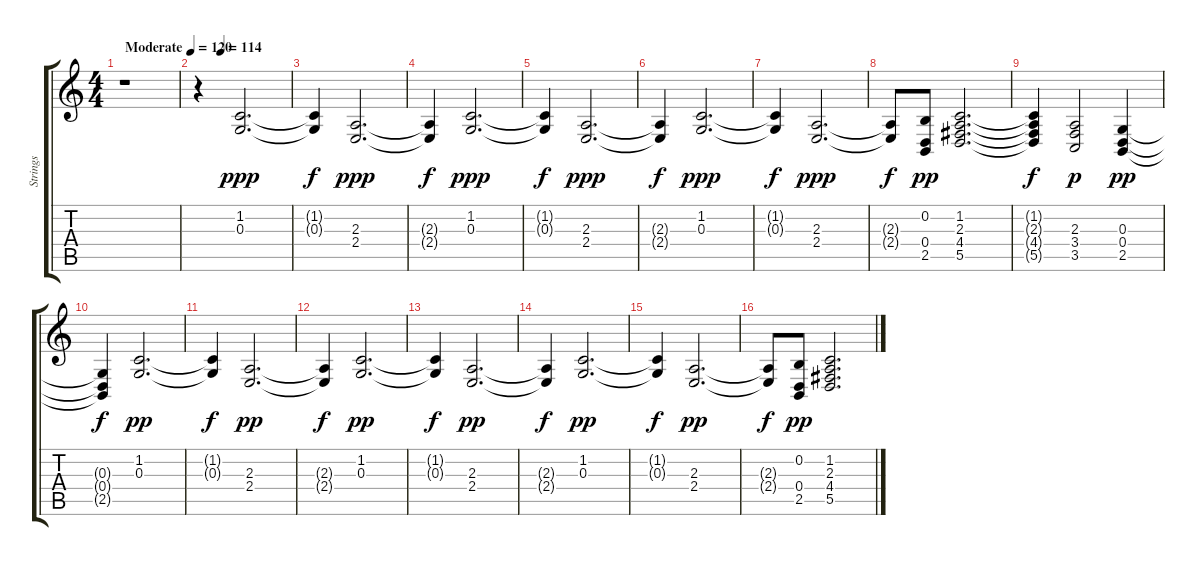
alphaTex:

\track ("Strings" "Strings") {instrument stringensemble1}
\staff {score tabs}
\tuning (E4 B3 G3 D3 A2 E2) {hide}
\ts (4 4)
\tempo (120 "Moderate")
\clef g2
\ks c
r.1{dy ppp instrument stringensemble1} |
\tempo (114 0.25)
r.4 (1.2 0.3).2{d} |
(1.2{t} 0.3{t}).4{dy f} (2.3 2.4).2{d dy ppp} |
(2.3{t} 2.4{t}).4{dy f} (1.2 0.3).2{d dy ppp} |
(1.2{t} 0.3{t}).4{dy f} (2.3 2.4).2{d dy ppp} |
(2.3{t} 2.4{t}).4{dy f} (1.2 0.3).2{d dy ppp} |
(1.2{t} 0.3{t}).4{dy f} (2.3 2.4).2{d dy ppp} |
(2.3{t} 2.4{t}).8{dy f} (0.2 0.4 2.5).8{dy pp} (1.2 2.3 4.4 5.5).2{d} |
(1.2{t} 2.3{t} 4.4{t} 5.5{t}).4{dy f} (2.3 3.4 3.5).2{dy p} (0.3 0.4 2.5).4{dy pp} |
(0.3{t} 0.4{t} 2.5{t}).4{dy f} (1.2 0.3).2{d dy pp} |
(1.2{t} 0.3{t}).4{dy f} (2.3 2.4).2{d dy pp} |
(2.3{t} 2.4{t}).4{dy f} (1.2 0.3).2{d dy pp} |
(1.2{t} 0.3{t}).4{dy f} (2.3 2.4).2{d dy pp} |
(2.3{t} 2.4{t}).4{dy f} (1.2 0.3).2{d dy pp} |
(1.2{t} 0.3{t}).4{dy f} (2.3 2.4).2{d dy pp} |
(2.3{t} 2.4{t}).8{dy f} (0.2 0.4 2.5).8{dy pp} (1.2 2.3 4.4 5.5).2{d}
